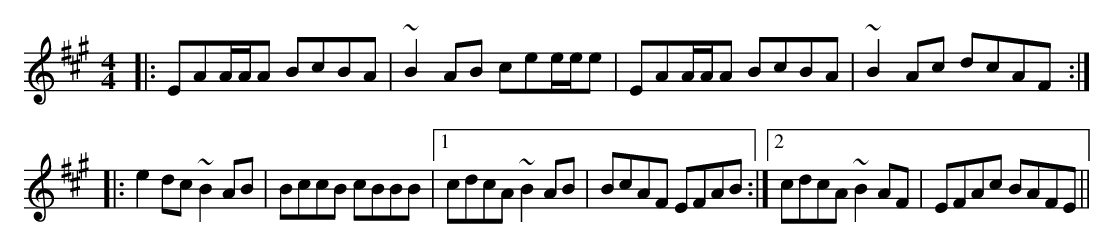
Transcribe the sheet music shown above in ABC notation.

X:1
M:4/4
K:A
|:EAA/A/A BcBA|~B2 AB cee/e/e|EAA/A/A BcBA|~B2 Ac dcAF:|
|:e2 dc ~B2 AB|BccB cBBB|1 cdcA ~B2 AB|BcAF EFAB:|2 cdcA ~B2 AF|EFAc BAFE||
